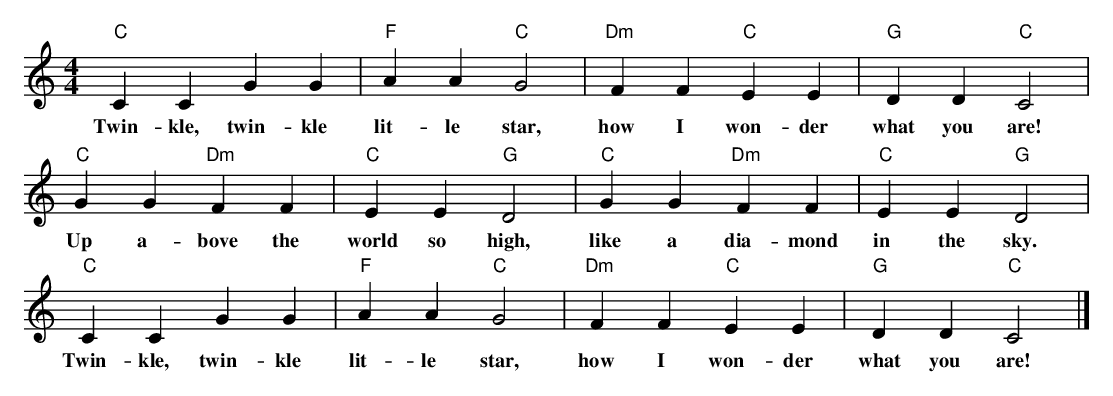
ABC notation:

X:1
M: 4/4
L: 1/4
K: C
"C"CCGG|"F"AA"C"G2|"Dm"FF"C"EE|"G"DD"C"C2|
w: Twin-kle, twin-kle lit-le star, how I won-der what you are!
"C"GG"Dm"FF|"C"EE"G"D2|"C"GG"Dm"FF|"C"EE"G"D2|
w: Up a-bove the world so high, like a dia-mond in the sky.
"C"CCGG|"F"AA"C"G2|"Dm"FF"C"EE|"G"DD"C"C2|]
w: Twin-kle, twin-kle lit-le star, how I won-der what you are!

Twinkle, twinkle, little star,
How I wonder what you are!
Up above the world so high,
Like a diamond in the sky.

When this blazing sun is gone,
When he nothing shines upon,
Then you show your little light,
Twinkle, twinkle, through the night.

Then the traveller in the dark
Thanks you for your tiny spark;
He could not see where to go,
If you did not twinkle so.

In the dark blue sky you keep,
And often through my curtains peep,
For you never shut your eye
Till the sun is in the sky.

As your bright and tiny spark
Lights the traveller in the dark,
Though I know not what you are,
Twinkle, twinkle, little star.
